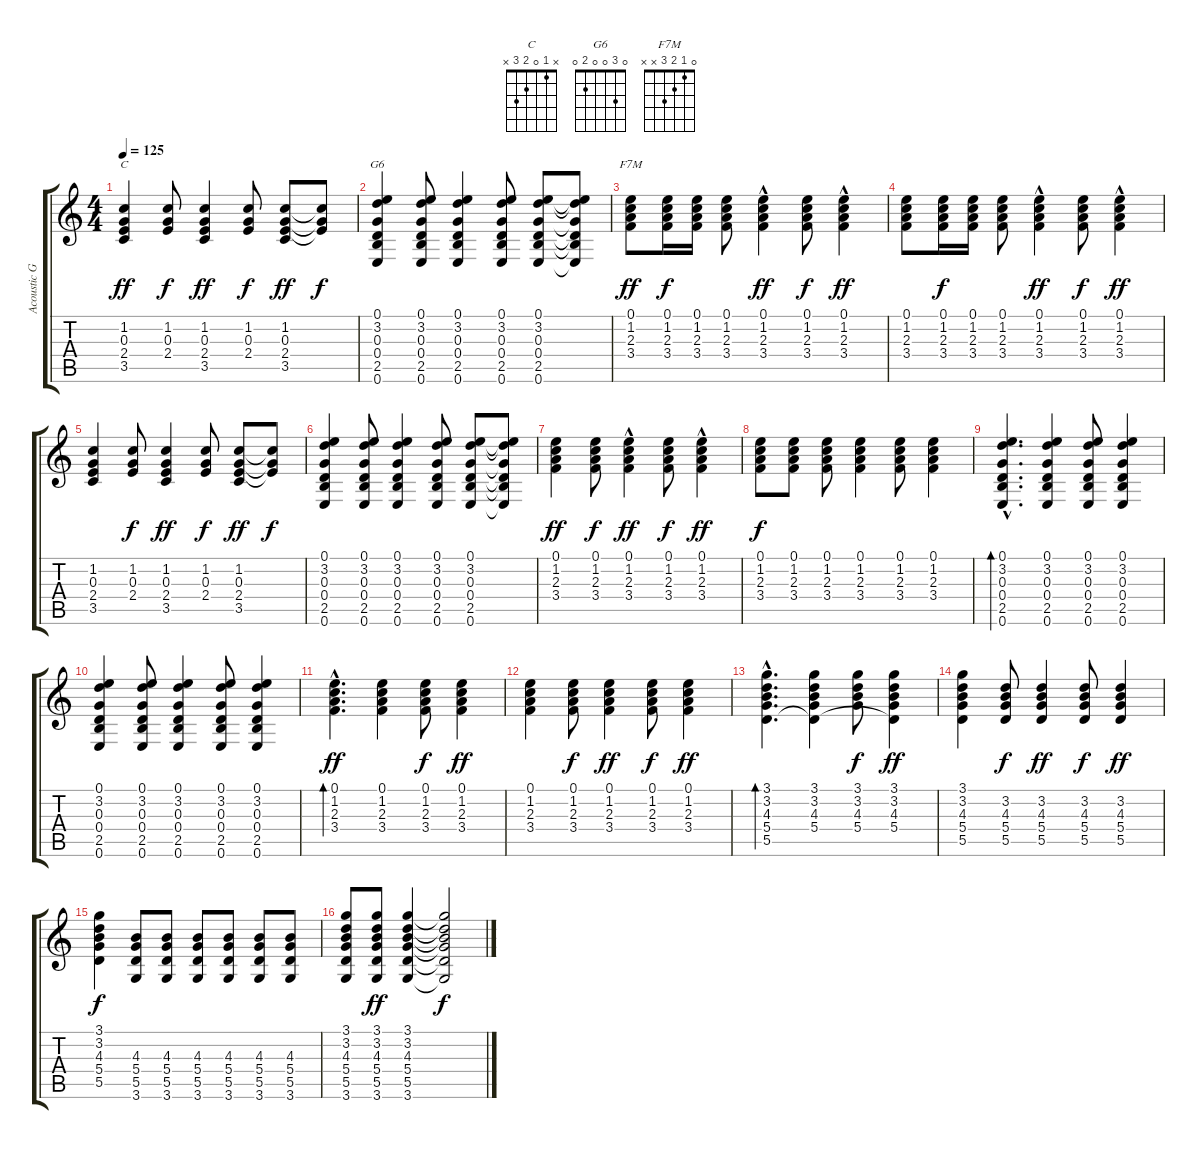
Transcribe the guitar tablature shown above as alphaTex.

\track ("Acoustic Guitar" "Acoustic G") {instrument acousticguitarsteel}
\staff {score tabs}
\tuning (E4 B3 G3 D3 A2 E2) {hide}
\chord ("C" x 1 0 2 3 x)
\chord ("G6" 0 3 0 0 2 0)
\chord ("F7M" 0 1 2 3 x x)
\ts (4 4)
\tempo 125
\clef g2
\ks c
(1.2 0.3 2.4 3.5).4{ch "C" dy ff} (1.2 0.3 2.4).8{dy f} (1.2 0.3 2.4 3.5).4{dy ff} (1.2 0.3 2.4).8{dy f} (1.2 0.3 2.4 3.5).8{dy ff} (1.2{t} 0.3{t} 2.4{t}).8{dy f} |
(0.1 3.2 0.3 0.4 2.5 0.6).4{ch "G6"} (0.1 3.2 0.3 0.4 2.5 0.6).8 (0.1 3.2 0.3 0.4 2.5 0.6).4 (0.1 3.2 0.3 0.4 2.5 0.6).8 (0.1 3.2 0.3 0.4 2.5 0.6).8 (0.1{t} 3.2{t} 0.3{t} 0.4{t} 2.5{t} 0.6{t}).8 |
(0.1 1.2 2.3 3.4).8{ch "F7M" dy ff} (0.1 1.2 2.3 3.4).16{dy f} (0.1 1.2 2.3 3.4).16 (0.1 1.2 2.3 3.4).8 (0.1 1.2 2.3 3.4{hac}).4{dy ff} (0.1 1.2 2.3 3.4).8{dy f} (0.1 1.2{hac} 2.3 3.4).4{dy ff} |
(0.1 1.2 2.3 3.4).8 (0.1 1.2 2.3 3.4).16{dy f} (0.1 1.2 2.3 3.4).16 (0.1 1.2 2.3 3.4).8 (0.1 1.2 2.3 3.4{hac}).4{dy ff} (0.1 1.2 2.3 3.4).8{dy f} (0.1 1.2{hac} 2.3 3.4).4{dy ff} |
(1.2 0.3 2.4 3.5).4 (1.2 0.3 2.4).8{dy f} (1.2 0.3 2.4 3.5).4{dy ff} (1.2 0.3 2.4).8{dy f} (1.2 0.3 2.4 3.5).8{dy ff} (1.2{t} 0.3{t} 2.4{t}).8{dy f} |
(0.1 3.2 0.3 0.4 2.5 0.6).4 (0.1 3.2 0.3 0.4 2.5 0.6).8 (0.1 3.2 0.3 0.4 2.5 0.6).4 (0.1 3.2 0.3 0.4 2.5 0.6).8 (0.1 3.2 0.3 0.4 2.5 0.6).8 (0.1{t} 3.2{t} 0.3{t} 0.4{t} 2.5{t} 0.6{t}).8 |
(0.1 1.2 2.3 3.4).4{dy ff} (0.1 1.2 2.3 3.4).8{dy f} (0.1 1.2 2.3 3.4{hac}).4{dy ff} (0.1 1.2 2.3 3.4).8{dy f} (0.1 1.2{hac} 2.3 3.4).4{dy ff} |
(0.1 1.2 2.3 3.4).8{dy f} (0.1 1.2 2.3 3.4).8 (0.1 1.2 2.3 3.4).8 (0.1 1.2 2.3 3.4).4 (0.1 1.2 2.3 3.4).8 (0.1 1.2 2.3 3.4).4 |
(0.1{hac} 3.2{hac} 0.3{hac} 0.4{hac} 2.5{hac} 0.6{hac}).4{d bd 120} (0.1 3.2 0.3 0.4 2.5 0.6).4 (0.1 3.2 0.3 0.4 2.5 0.6).8 (0.1 3.2 0.3 0.4 2.5 0.6).4 |
(0.1 3.2 0.3 0.4 2.5 0.6).4 (0.1 3.2 0.3 0.4 2.5 0.6).8 (0.1 3.2 0.3 0.4 2.5 0.6).4 (0.1 3.2 0.3 0.4 2.5 0.6).8 (0.1 3.2 0.3 0.4 2.5 0.6).4 |
(0.1 1.2{hac} 2.3{hac} 3.4{hac}).4{d bd 120 dy ff} (0.1 1.2 2.3 3.4).4 (0.1 1.2 2.3 3.4).8{dy f} (0.1 1.2 2.3 3.4).4{dy ff} |
(0.1 1.2 2.3 3.4).4 (0.1 1.2 2.3 3.4).8{dy f} (0.1 1.2 2.3 3.4).4{dy ff} (0.1 1.2 2.3 3.4).8{dy f} (0.1 1.2 2.3 3.4).4{dy ff} |
(3.1{hac} 3.2{hac} 4.3{hac} 5.4{hac} 5.5).4{d bd 240} (3.1 3.2 4.3 5.4 5.5{t}).4 (3.1 3.2 4.3 5.4).8{dy f} (3.1 3.2 4.3 5.4 5.5{t}).4{dy ff} |
(3.1 3.2 4.3 5.4 5.5).4 (3.2 4.3 5.4 5.5).8{dy f} (3.2 4.3 5.4 5.5).4{dy ff} (3.2 4.3 5.4 5.5).8{dy f} (3.2 4.3 5.4 5.5).4{dy ff} |
(3.1 3.2 4.3 5.4 5.5).4{dy f} (4.3 5.4 5.5 3.6).8 (4.3 5.4 5.5 3.6).8 (4.3 5.4 5.5 3.6).8 (4.3 5.4 5.5 3.6).8 (4.3 5.4 5.5 3.6).8 (4.3 5.4 5.5 3.6).8 |
(3.1 3.2 4.3 5.4 5.5 3.6).8 (3.1 3.2 4.3 5.4 5.5 3.6).8{dy ff} (3.1 3.2 4.3 5.4 5.5 3.6).4 (3.1{t} 3.2{t} 4.3{t} 5.4{t} 5.5{t} 3.6{t}).2{dy f}
